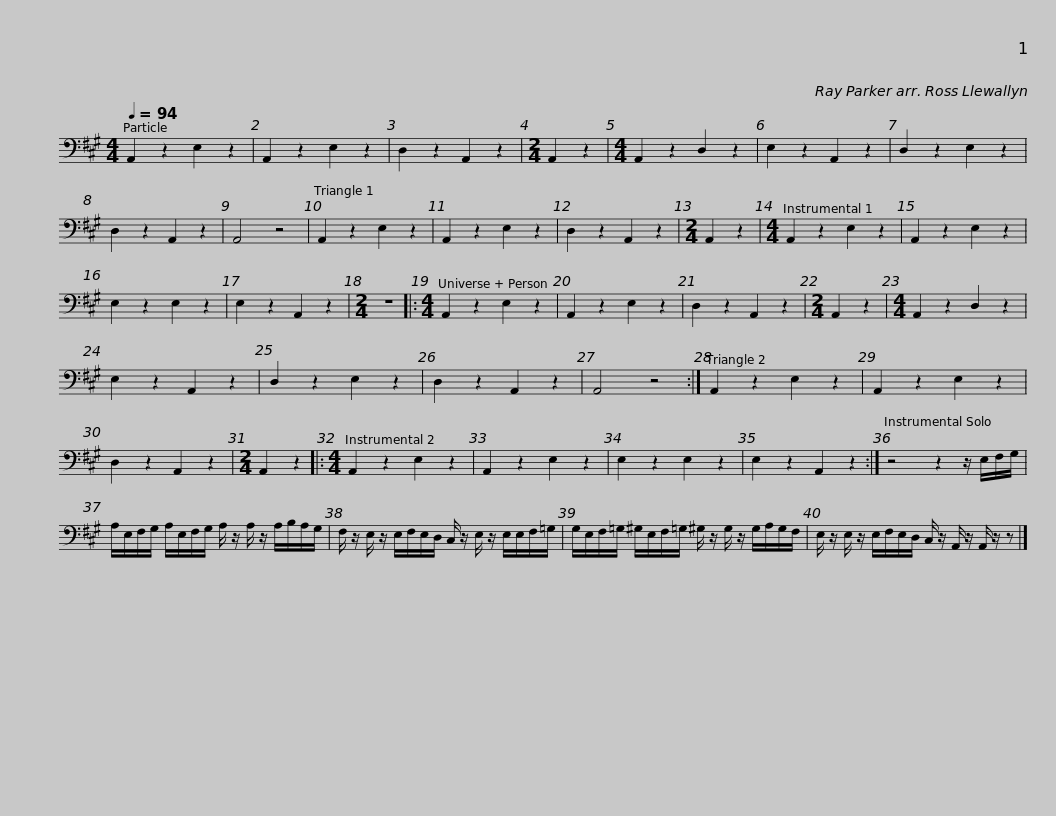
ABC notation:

X:1
L:1/8
Q:1/4=94
M:4/4
I:linebreak $
K:A
V:1 bass
V:1
 A,,2 z2 E,2 z2 | A,,2 z2 E,2 z2 | D,2 z2 A,,2 z2 |[M:2/4] A,,2 z2 |[M:4/4] A,,2 z2 D,2 z2 | %5
 E,2 z2 A,,2 z2 | D,2 z2 E,2 z2 | D,2 z2 A,,2 z2 | A,,4 z4 |$ A,,2 z2 E,2 z2 | %10
 A,,2 z2 E,2 z2 | D,2 z2 A,,2 z2 |[M:2/4] A,,2 z2 |[M:4/4] A,,2 z2 E,2 z2 | A,,2 z2 E,2 z2 | %15
 E,2 z2 E,2 z2 | E,2 z2 A,,2 z2 |[M:2/4] z4 |:$[M:4/4] A,,2 z2 E,2 z2 | A,,2 z2 E,2 z2 | %20
 D,2 z2 A,,2 z2 |[M:2/4] A,,2 z2 |[M:4/4] A,,2 z2 D,2 z2 | E,2 z2 A,,2 z2 | D,2 z2 E,2 z2 | %25
 D,2 z2 A,,2 z2 | A,,4 z4 :|$ A,,2 z2 E,2 z2 | A,,2 z2 E,2 z2 | D,2 z2 A,,2 z2 | %30
[M:2/4] A,,2 z2 |:[M:4/4] A,,2 z2 E,2 z2 | A,,2 z2 E,2 z2 | E,2 z2 E,2 z2 | E,2 z2 A,,2 z2 :|$ %35
 z4 z2 z/ E,/F,/G,/ | A,/E,/F,/G,/ A,/E,/F,/G,/ A,/ z/ A,/ z/ A,/B,/A,/G,/ | F,/ z/ E,/ z/ E,/F,/E,/D,/ C,/ z/ E,/ z/ E,/E,/F,/=G,/ |$ G,/E,/F,/=G,/ ^G,/E,/F,/=G,/ ^G,/ z/ G,/ z/ G,/A,/G,/F,/ | E,/ z/ E,/ z/ E,/F,/E,/D,/ C,/ z/ A,,/ z/ A,,/ z/ z |] %40
